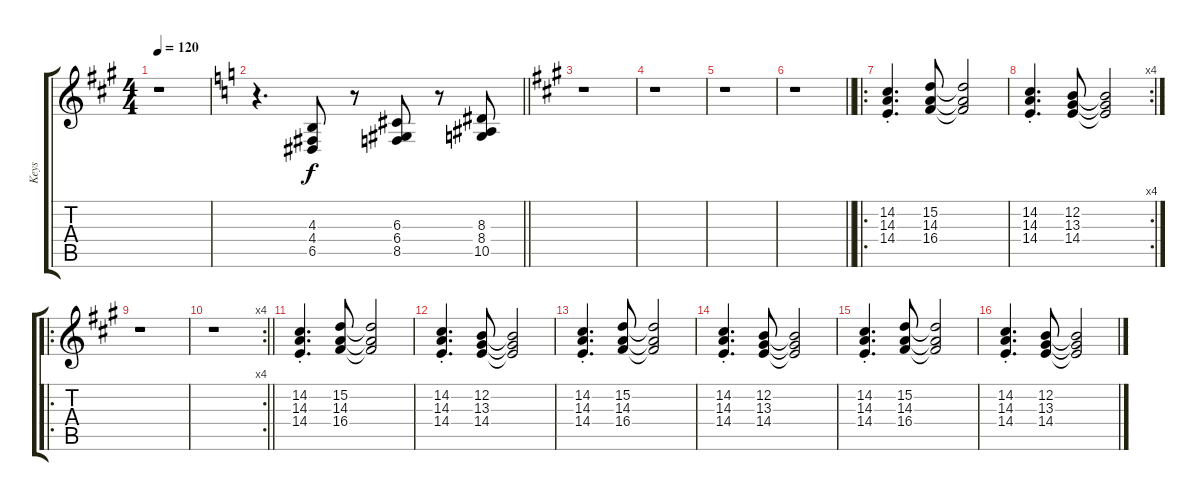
\track ("Keys" "Keys") {instrument electricgrandpiano}
\staff {score tabs}
\tuning (E4 B3 G3 D3 A2 E2) {hide}
\ts (4 4)
\tempo 120
\clef g2
\ks a
r.1{dy f} |
\barLineRight lightlight
\ks c
r.4{d} (4.3 4.4 6.5).8 r.8 (6.3 6.4 8.5).8 r.8 (8.3 8.4 10.5).8 |
\ks a
r.1 |
r.1 |
r.1 |
\barLineRight lightlight
r.1 |
\ro
(14.2{st} 14.3{st} 14.4{st}).4{d} (15.2 14.3 16.4).8 (15.2{t} 14.3{t} 16.4{t}).2 |
\rc 4
(14.2{st} 14.3{st} 14.4{st}).4{d} (12.2 13.3 14.4).8 (12.2{t} 13.3{t} 14.4{t}).2 |
\ro
r.1 |
\rc 4
\barLineRight lightlight
r.1 |
(14.2{st} 14.3{st} 14.4{st}).4{d} (15.2 14.3 16.4).8 (15.2{t} 14.3{t} 16.4{t}).2 |
(14.2{st} 14.3{st} 14.4{st}).4{d} (12.2 13.3 14.4).8 (12.2{t} 13.3{t} 14.4{t}).2 |
(14.2{st} 14.3{st} 14.4{st}).4{d} (15.2 14.3 16.4).8 (15.2{t} 14.3{t} 16.4{t}).2 |
(14.2{st} 14.3{st} 14.4{st}).4{d} (12.2 13.3 14.4).8 (12.2{t} 13.3{t} 14.4{t}).2 |
(14.2{st} 14.3{st} 14.4{st}).4{d} (15.2 14.3 16.4).8 (15.2{t} 14.3{t} 16.4{t}).2 |
(14.2{st} 14.3{st} 14.4{st}).4{d} (12.2 13.3 14.4).8 (12.2{t} 13.3{t} 14.4{t}).2
